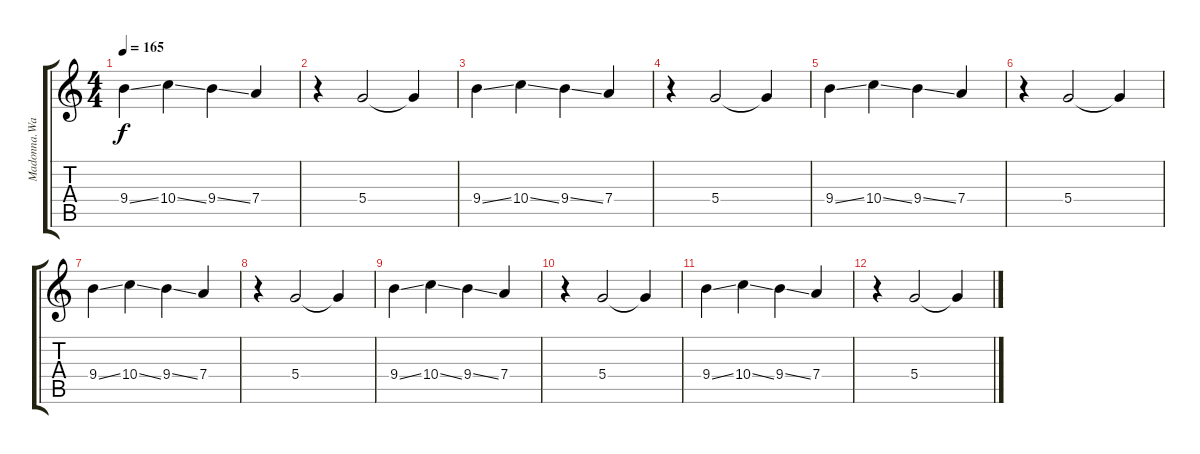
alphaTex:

\track ("Madonna.Wayne.Gacy" "Madonna.Wa") {instrument distortionguitar}
\staff {score tabs}
\tuning (E4 B3 G3 D3 A2 D2) {hide}
\ts (4 4)
\tempo 165
\clef g2
\ks c
9.4{ss}.4{dy f} 10.4{ss}.4 9.4{ss}.4 7.4.4 |
r.4 5.4.2 5.4{t}.4 |
9.4{ss}.4 10.4{ss}.4 9.4{ss}.4 7.4.4 |
r.4 5.4.2 5.4{t}.4 |
9.4{ss}.4 10.4{ss}.4 9.4{ss}.4 7.4.4 |
r.4 5.4.2 5.4{t}.4 |
9.4{ss}.4 10.4{ss}.4 9.4{ss}.4 7.4.4 |
r.4 5.4.2 5.4{t}.4 |
9.4{ss}.4{volume 0} 10.4{ss}.4 9.4{ss}.4 7.4.4 |
r.4 5.4.2 5.4{t}.4 |
9.4{ss}.4 10.4{ss}.4 9.4{ss}.4 7.4.4 |
r.4 5.4.2 5.4{t}.4
